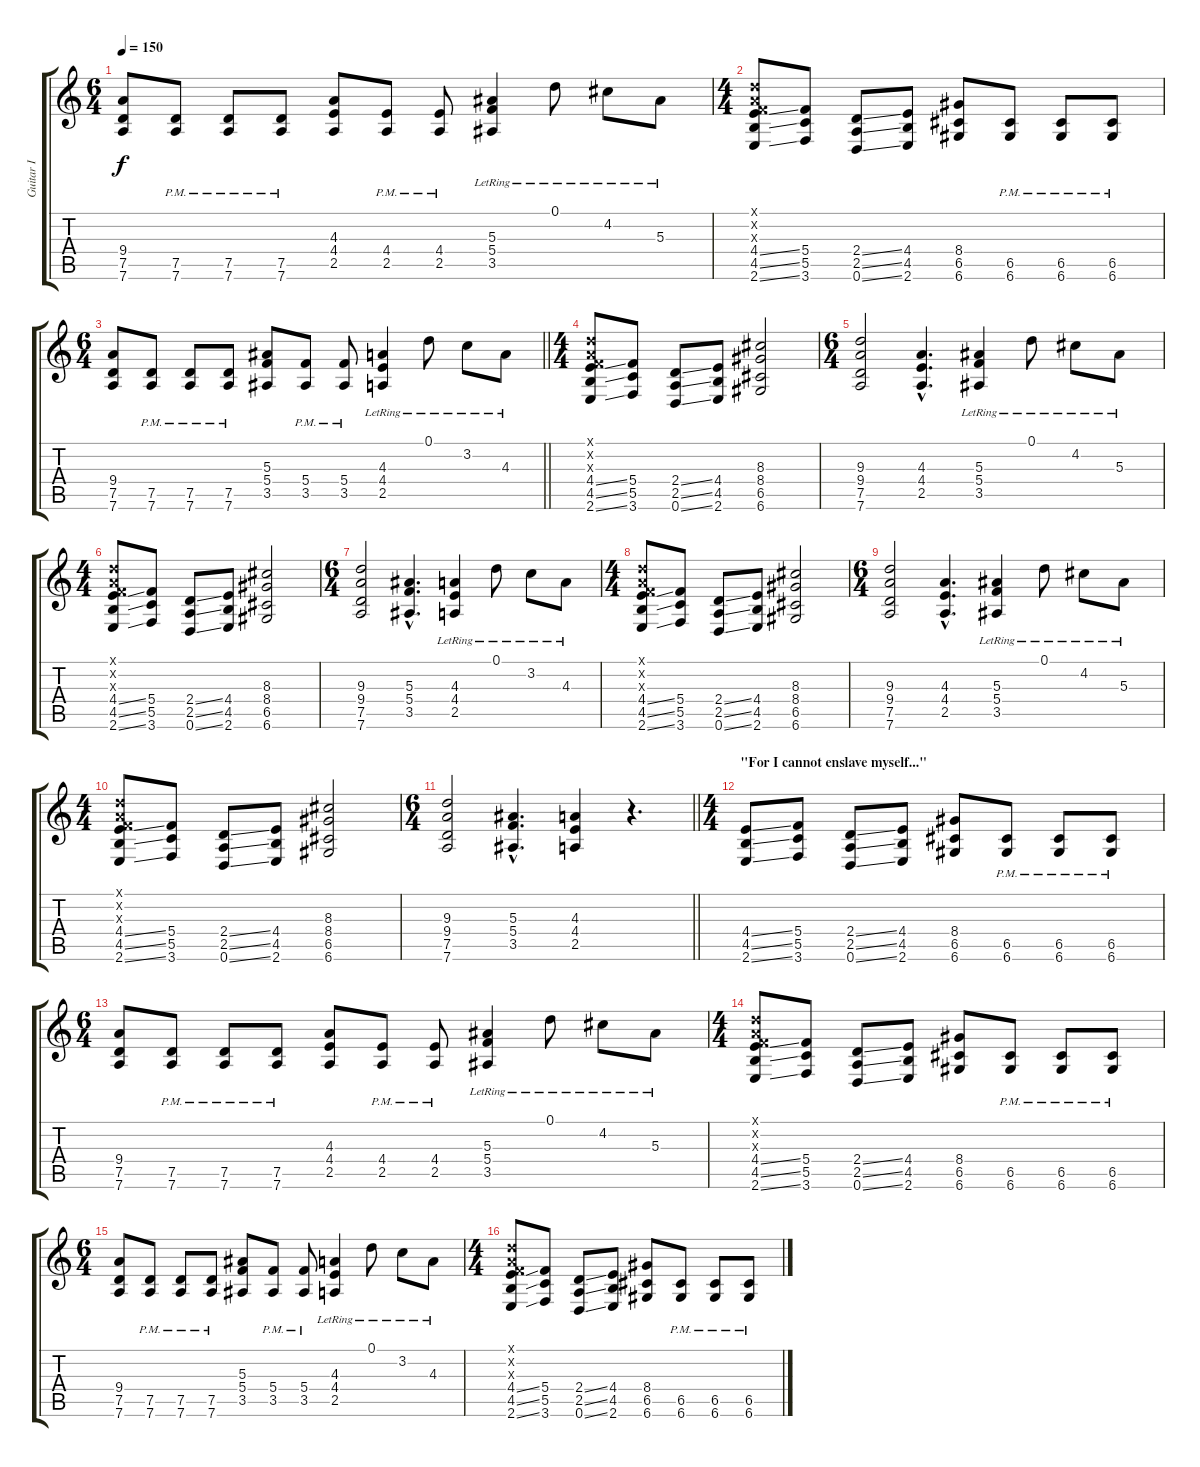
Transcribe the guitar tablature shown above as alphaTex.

\track ("Guitar I" "Guitar I") {instrument distortionguitar}
\staff {score tabs}
\tuning (D4 A3 F3 C3 G2 D2) {hide}
\ts (6 4)
\tempo 150
\clef g2
\ks c
(9.4 7.5 7.6).8{dy f} (7.5{pm} 7.6{pm}).8 (7.5{pm} 7.6{pm}).8 (7.5{pm} 7.6{pm}).8 (4.3 4.4 2.5).8 (4.4{pm} 2.5{pm}).8 (4.4{pm} 2.5{pm}).8 (5.3{lr} 5.4{lr} 3.5{lr}).4 0.1{lr}.8 4.2{lr}.8 5.3{lr}.8 |
\ts (4 4)
(0.1{x} 0.2{x} 0.3{x} 4.4{ss} 4.5{ss} 2.6{ss}).8 (5.4 5.5 3.6).8 (2.4{ss} 2.5{ss} 0.6{ss}).8 (4.4 4.5 2.6).8 (8.4 6.5 6.6).8 (6.5{pm} 6.6{pm}).8 (6.5{pm} 6.6{pm}).8 (6.5{pm} 6.6{pm}).8 |
\ts (6 4)
\barLineRight lightlight
(9.4 7.5 7.6).8 (7.5{pm} 7.6{pm}).8 (7.5{pm} 7.6{pm}).8 (7.5{pm} 7.6{pm}).8 (5.3 5.4 3.5).8 (5.4{pm} 3.5{pm}).8 (5.4{pm} 3.5{pm}).8 (4.3{lr} 4.4{lr} 2.5{lr}).4 0.1{lr}.8 3.2{lr}.8 4.3{lr}.8 |
\ts (4 4)
\section ("" "")
(0.1{x} 0.2{x} 0.3{x} 4.4{ss} 4.5{ss} 2.6{ss}).8 (5.4 5.5 3.6).8 (2.4{ss} 2.5{ss} 0.6{ss}).8 (4.4 4.5 2.6).8 (8.3 8.4 6.5 6.6).2 |
\ts (6 4)
(9.3 9.4 7.5 7.6).2 (4.3{hac} 4.4{hac} 2.5{hac}).4{d} (5.3{lr} 5.4{lr} 3.5{lr}).4 0.1{lr}.8 4.2{lr}.8 5.3{lr}.8 |
\ts (4 4)
(0.1{x} 0.2{x} 0.3{x} 4.4{ss} 4.5{ss} 2.6{ss}).8 (5.4 5.5 3.6).8 (2.4{ss} 2.5{ss} 0.6{ss}).8 (4.4 4.5 2.6).8 (8.3 8.4 6.5 6.6).2 |
\ts (6 4)
(9.3 9.4 7.5 7.6).2 (5.3{hac} 5.4{hac} 3.5{hac}).4{d} (4.3{lr} 4.4{lr} 2.5{lr}).4 0.1{lr}.8 3.2{lr}.8 4.3{lr}.8 |
\ts (4 4)
(0.1{x} 0.2{x} 0.3{x} 4.4{ss} 4.5{ss} 2.6{ss}).8 (5.4 5.5 3.6).8 (2.4{ss} 2.5{ss} 0.6{ss}).8 (4.4 4.5 2.6).8 (8.3 8.4 6.5 6.6).2 |
\ts (6 4)
(9.3 9.4 7.5 7.6).2 (4.3{hac} 4.4{hac} 2.5{hac}).4{d} (5.3{lr} 5.4{lr} 3.5{lr}).4 0.1{lr}.8 4.2{lr}.8 5.3{lr}.8 |
\ts (4 4)
(0.1{x} 0.2{x} 0.3{x} 4.4{ss} 4.5{ss} 2.6{ss}).8 (5.4 5.5 3.6).8 (2.4{ss} 2.5{ss} 0.6{ss}).8 (4.4 4.5 2.6).8 (8.3 8.4 6.5 6.6).2 |
\ts (6 4)
\barLineRight lightlight
(9.3 9.4 7.5 7.6).2 (5.3{hac} 5.4{hac} 3.5{hac}).4{d} (4.3 4.4 2.5).4 r.4{d} |
\ts (4 4)
\section ("" "\"For I cannot enslave myself...\"")
(4.4{ss} 4.5{ss} 2.6{ss}).8 (5.4 5.5 3.6).8 (2.4{ss} 2.5{ss} 0.6{ss}).8 (4.4 4.5 2.6).8 (8.4 6.5 6.6).8 (6.5{pm} 6.6{pm}).8 (6.5{pm} 6.6{pm}).8 (6.5{pm} 6.6{pm}).8 |
\ts (6 4)
(9.4 7.5 7.6).8 (7.5{pm} 7.6{pm}).8 (7.5{pm} 7.6{pm}).8 (7.5{pm} 7.6{pm}).8 (4.3 4.4 2.5).8 (4.4{pm} 2.5{pm}).8 (4.4{pm} 2.5{pm}).8 (5.3{lr} 5.4{lr} 3.5{lr}).4 0.1{lr}.8 4.2{lr}.8 5.3{lr}.8 |
\ts (4 4)
(0.1{x} 0.2{x} 0.3{x} 4.4{ss} 4.5{ss} 2.6{ss}).8 (5.4 5.5 3.6).8 (2.4{ss} 2.5{ss} 0.6{ss}).8 (4.4 4.5 2.6).8 (8.4 6.5 6.6).8 (6.5{pm} 6.6{pm}).8 (6.5{pm} 6.6{pm}).8 (6.5{pm} 6.6{pm}).8 |
\ts (6 4)
(9.4 7.5 7.6).8 (7.5{pm} 7.6{pm}).8 (7.5{pm} 7.6{pm}).8 (7.5{pm} 7.6{pm}).8 (5.3 5.4 3.5).8 (5.4{pm} 3.5{pm}).8 (5.4{pm} 3.5{pm}).8 (4.3{lr} 4.4{lr} 2.5{lr}).4 0.1{lr}.8 3.2{lr}.8 4.3{lr}.8 |
\ts (4 4)
(0.1{x} 0.2{x} 0.3{x} 4.4{ss} 4.5{ss} 2.6{ss}).8 (5.4 5.5 3.6).8 (2.4{ss} 2.5{ss} 0.6{ss}).8 (4.4 4.5 2.6).8 (8.4 6.5 6.6).8 (6.5{pm} 6.6{pm}).8 (6.5{pm} 6.6{pm}).8 (6.5{pm} 6.6{pm}).8
